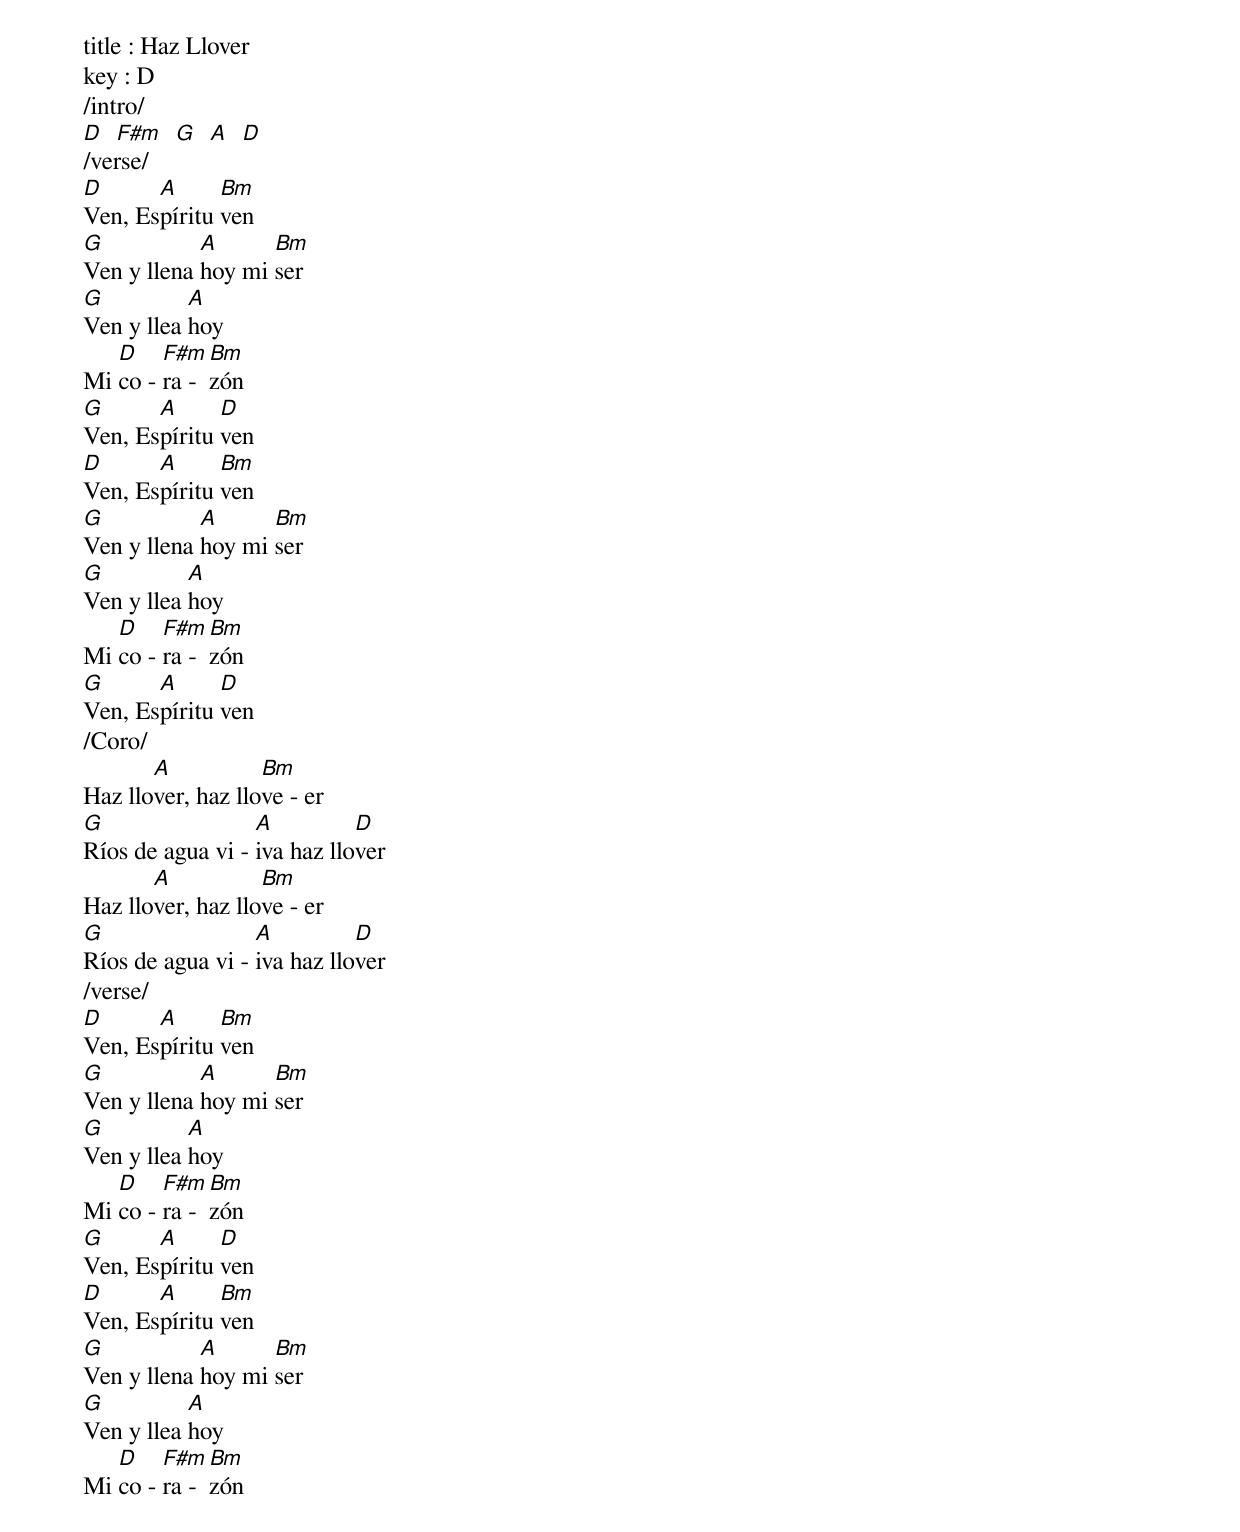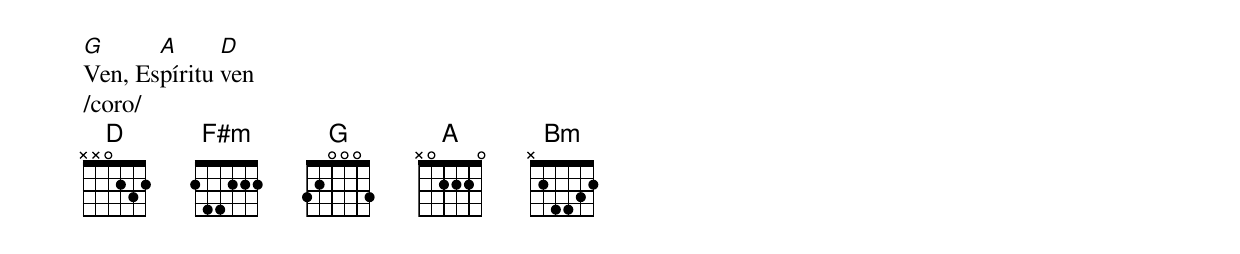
title : Haz Llover
key : D
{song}
/intro/
[D]  [F#m]  [G]  [A]  [D]
/verse/
[D]Ven, Es[A]píritu [Bm]ven
[G]Ven y llena [A]hoy mi [Bm]ser
[G]Ven y llea [A]hoy
Mi [D]co - [F#m]ra - [Bm]zón
[G]Ven, Es[A]píritu [D]ven
[D]Ven, Es[A]píritu [Bm]ven
[G]Ven y llena [A]hoy mi [Bm]ser
[G]Ven y llea [A]hoy
Mi [D]co - [F#m]ra - [Bm]zón
[G]Ven, Es[A]píritu [D]ven
/Coro/
Haz llo[A]ver, haz llo[Bm]ve - er
[G]Ríos de agua vi - [A]iva haz llo[D]ver
Haz llo[A]ver, haz llo[Bm]ve - er
[G]Ríos de agua vi - [A]iva haz llo[D]ver
/verse/
[D]Ven, Es[A]píritu [Bm]ven
[G]Ven y llena [A]hoy mi [Bm]ser
[G]Ven y llea [A]hoy
Mi [D]co - [F#m]ra - [Bm]zón
[G]Ven, Es[A]píritu [D]ven
[D]Ven, Es[A]píritu [Bm]ven
[G]Ven y llena [A]hoy mi [Bm]ser
[G]Ven y llea [A]hoy
Mi [D]co - [F#m]ra - [Bm]zón
[G]Ven, Es[A]píritu [D]ven
/coro/
